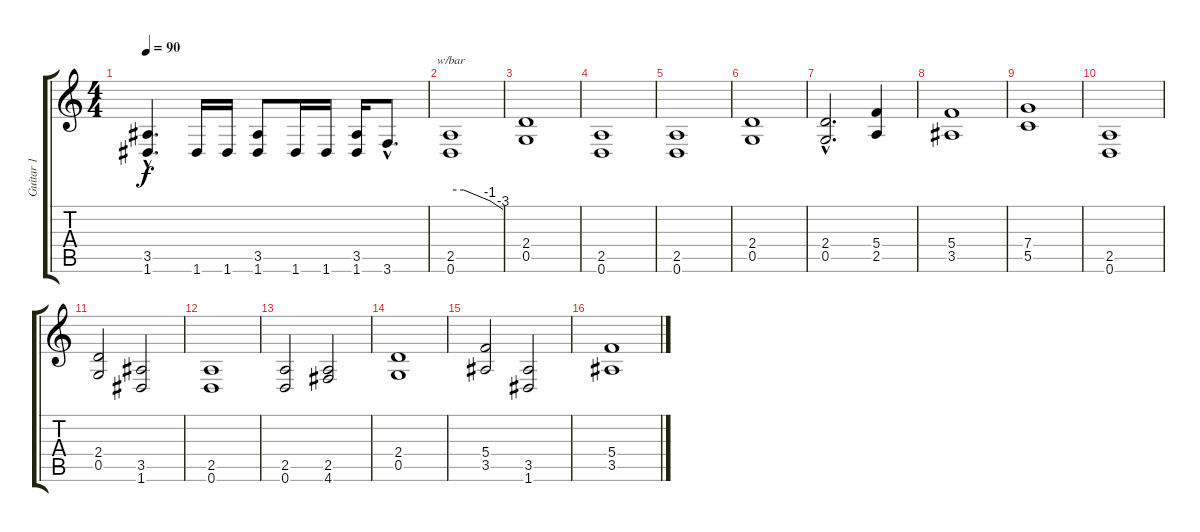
\track ("Guitar 1" "Guitar 1") {instrument acousticguitarnylon}
\staff {score tabs}
\tuning (D4 A3 F3 C3 G2 D2) {hide}
\ts (4 4)
\tempo 90
\clef g2
\ks c
(3.5{hac} 1.6{hac}).4{d dy f} 1.6.16 1.6.16 (3.5 1.6).8 1.6.16 1.6.16 (3.5 1.6).16 3.6{hac}.8{d} |
(2.5 0.6).1{tbe (custom default 0 0 15 0 45 -4 60 -12)} |
(2.4 0.5).1 |
(2.5 0.6).1 |
(2.5 0.6).1 |
(2.4 0.5).1 |
(2.4{hac} 0.5{hac}).2{d} (5.4 2.5).4 |
(5.4 3.5).1 |
(7.4 5.5).1 |
(2.5 0.6).1 |
(2.4 0.5).2 (3.5 1.6).2 |
(2.5 0.6).1 |
(2.5 0.6).2 (2.5 4.6).2 |
(2.4 0.5).1 |
(5.4 3.5).2 (3.5 1.6).2 |
(5.4 3.5).1
